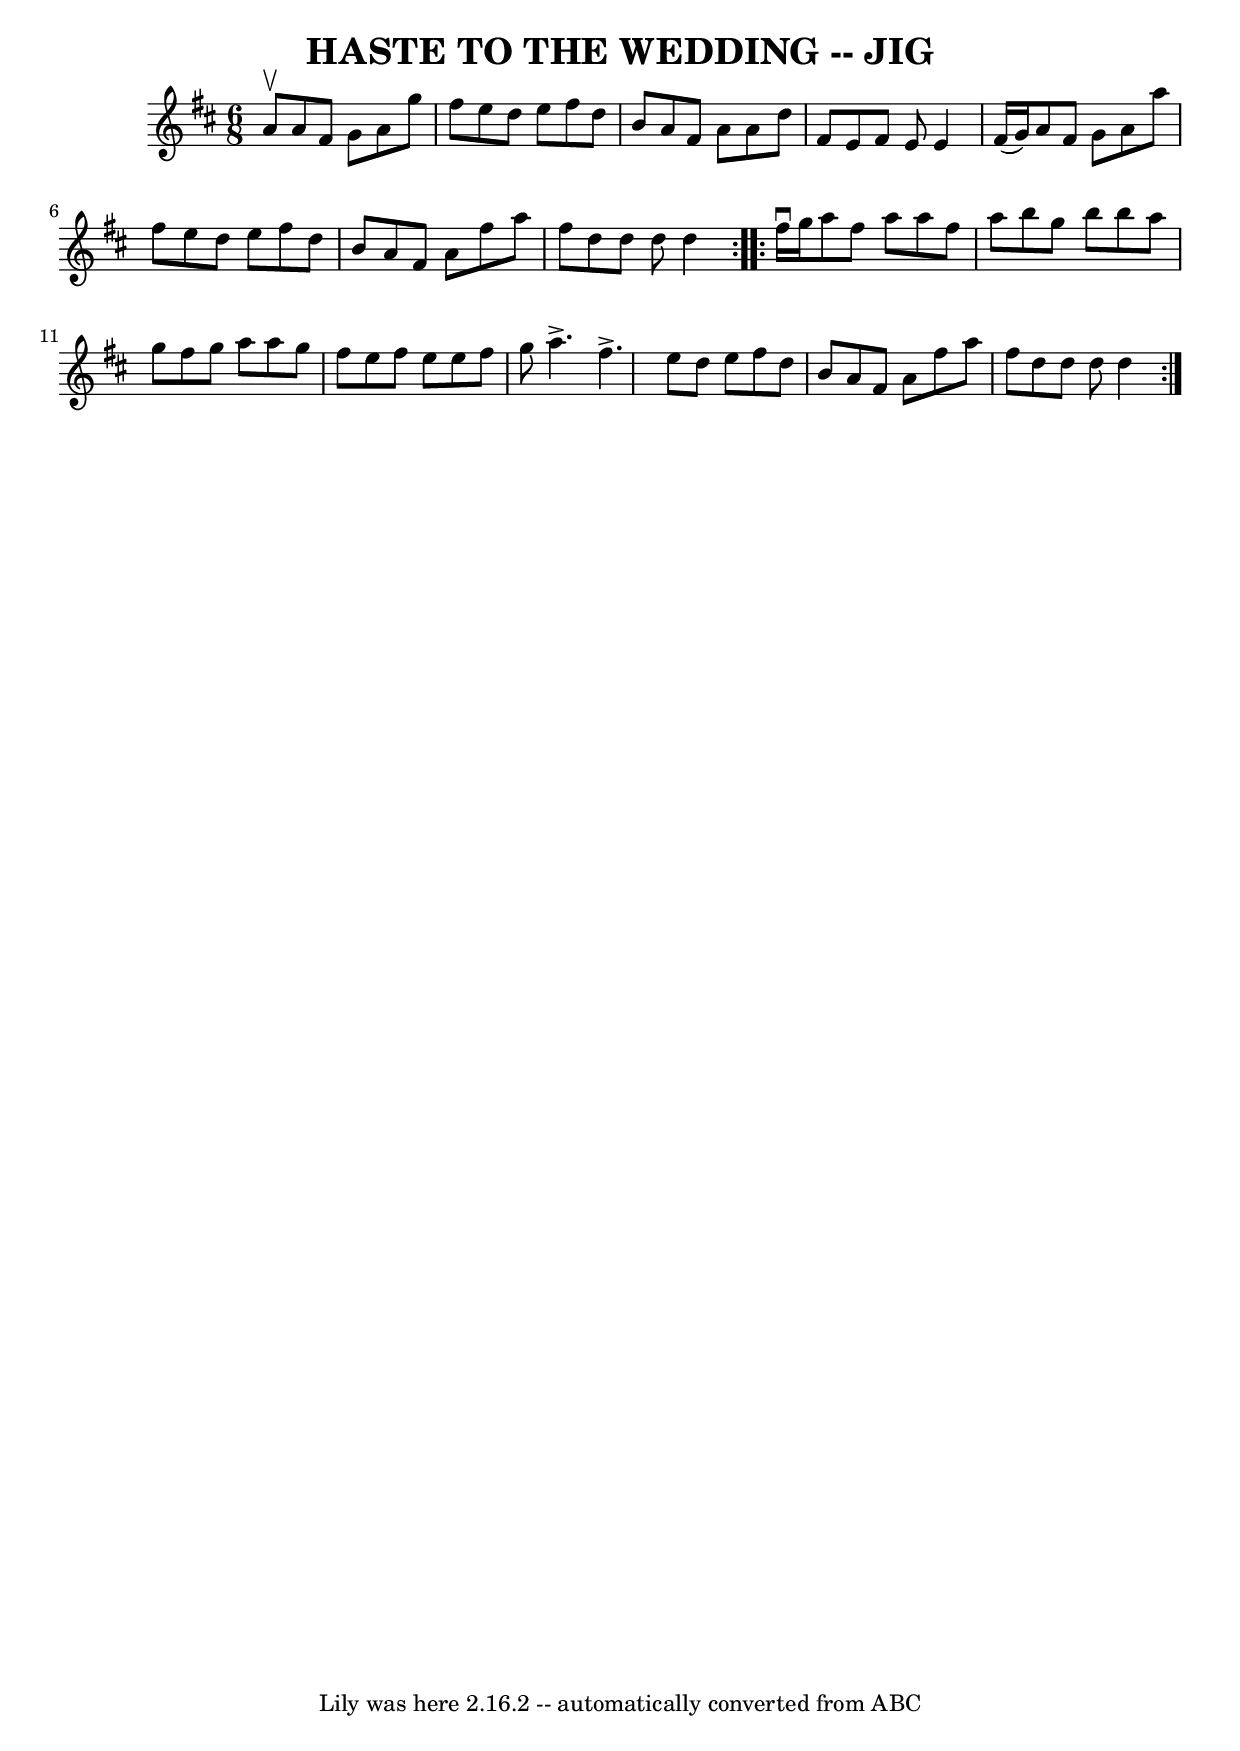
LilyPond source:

\version "2.16.2"
\include "Mammoth.ily"
\header {
  %% book = "Ryan's Mammoth Collection of Fiddle Tunes"
  crossRefNumber = "1"
  footnotes = ""
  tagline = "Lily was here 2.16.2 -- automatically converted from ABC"
  title = "HASTE TO THE WEDDING -- JIG"

}
voicedefault =  {



  \repeat volta 2 {

    \time 6/8 
    \key d \major     a'8^\upbow        |
    a'8 fis'8 g'8         a'8 g''8 fis''8     |
    e''8 d''8 e''8 fis''8 d''8         b'8     |
    a'8 fis'8 a'8 a'8 d''8 fis'8    |
    e'8      fis'8 e'8 e'4 fis'16 (g'16)        |
    a'8 fis'8         g'8 a'8 a''8 fis''8     |
    e''8 d''8 e''8 fis''8         d''8 b'8     |
    a'8 fis'8 a'8 fis''8 a''8 fis''8     |
    d''8 d''8 d''8 d''4  
  }     
  \repeat volta 2 {     fis''16^\downbow g''16         |
    a''8 fis''8 a''8 a''8 fis''8         a''8     |
    b''8 g''8 b''8 b''8 a''8 g''8    |
         fis''8 g''8 a''8 a''8 g''8 fis''8     |
    e''8 fis''8        e''8 e''8 fis''8 g''8         |
    a''4.^\accent fis''4.^\accent   |
    e''8 d''8 e''8 fis''8 d''8 b'8    |
         a'8 fis'8 a'8 fis''8 a''8 fis''8     |
    d''8 d''8    
    d''8 d''4  
  }   

}

\score{
  <<

    \context Staff="default"
    {
      \voicedefault 
      
    }

  >>
  \layout {
    
  }
  \midi {
  }

}
